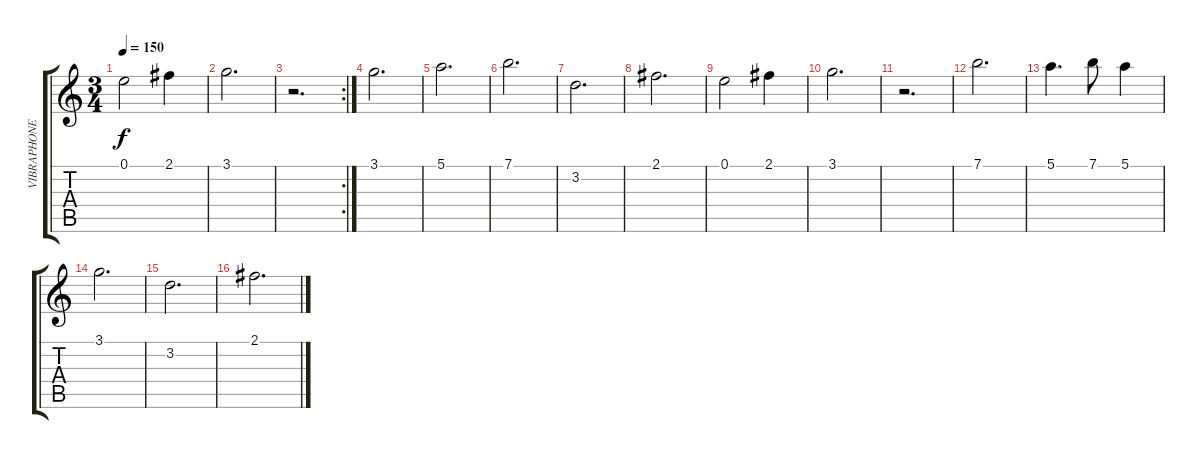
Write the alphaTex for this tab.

\track ("VIBRAPHONE ( Brian Jones)" "VIBRAPHONE") {instrument acousticguitarnylon}
\staff {score tabs}
\tuning (E4 B3 G3 D3 A2 E2) {hide}
\ts (3 4)
\tempo 150
\clef g2
\ks c
0.1.2{dy f} 2.1.4 |
3.1.2{d} |
\rc 2
r.2{d} |
3.1.2{d} |
5.1.2{d} |
7.1.2{d} |
3.2.2{d} |
2.1.2{d} |
0.1.2 2.1.4 |
3.1.2{d} |
r.2{d} |
7.1.2{d} |
5.1.4{d} 7.1.8 5.1.4 |
3.1.2{d} |
3.2.2{d} |
2.1.2{d}
